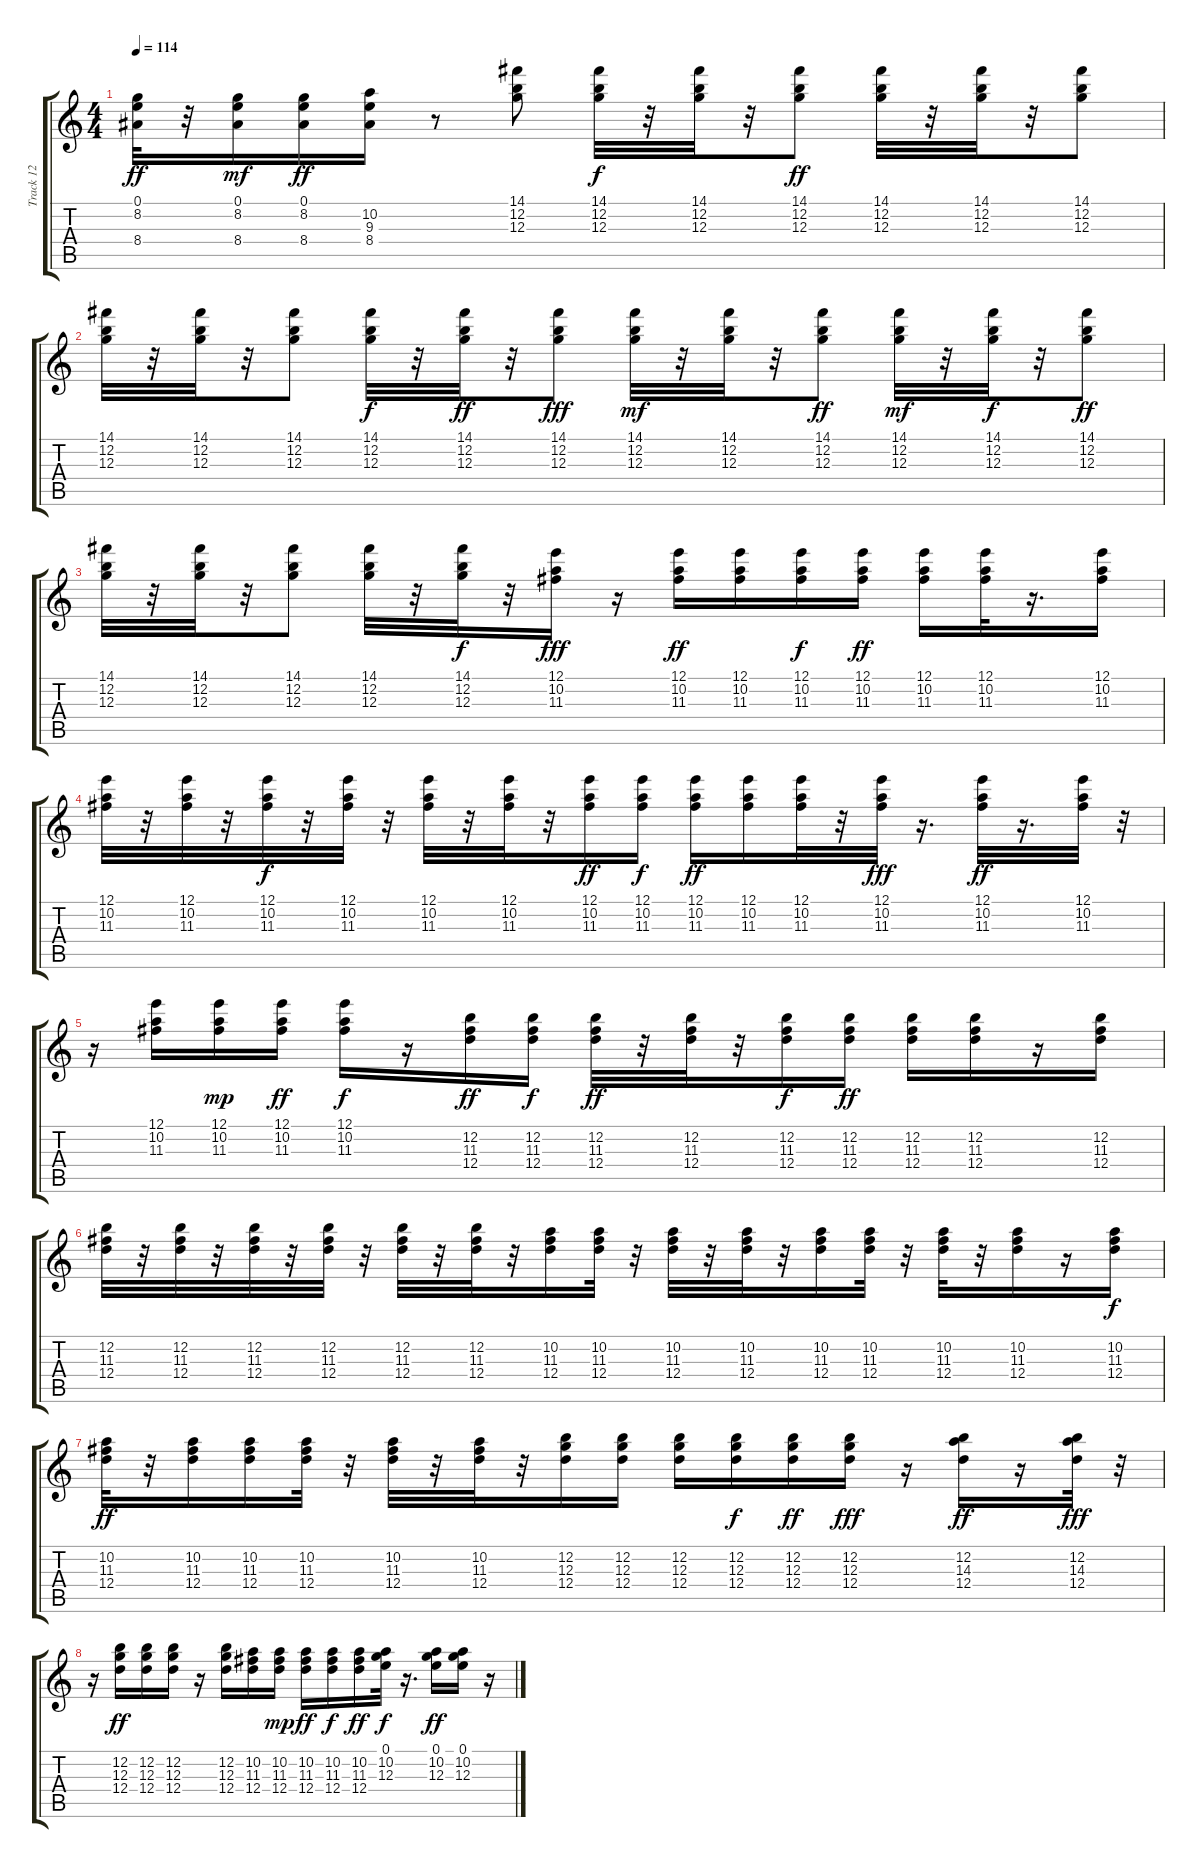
\track ("Track 12" "Track 12") {instrument electricguitarclean}
\staff {score tabs}
\tuning (E4 B3 G3 D3 A2 E2) {hide}
\ts (4 4)
\tempo 114
\clef g2
\ks c
(0.1 8.2 8.4).32{dy ff} r.32 (0.1 8.2 8.4).16{dy mf} (0.1 8.2 8.4).16{dy ff} (10.2 9.3 8.4).16 r.8 (14.1 12.2 12.3).8 (14.1 12.2 12.3).32{dy f} r.32 (14.1 12.2 12.3).32 r.32 (14.1 12.2 12.3).8{dy ff} (14.1 12.2 12.3).32 r.32 (14.1 12.2 12.3).32 r.32 (14.1 12.2 12.3).8 |
(14.1 12.2 12.3).32 r.32 (14.1 12.2 12.3).32 r.32 (14.1 12.2 12.3).8 (14.1 12.2 12.3).32{dy f} r.32 (14.1 12.2 12.3).32{dy ff} r.32 (14.1 12.2 12.3).8{dy fff} (14.1 12.2 12.3).32{dy mf} r.32 (14.1 12.2 12.3).32 r.32 (14.1 12.2 12.3).8{dy ff} (14.1 12.2 12.3).32{dy mf} r.32 (14.1 12.2 12.3).32{dy f} r.32 (14.1 12.2 12.3).8{dy ff} |
(14.1 12.2 12.3).32 r.32 (14.1 12.2 12.3).32 r.32 (14.1 12.2 12.3).8 (14.1 12.2 12.3).32 r.32 (14.1 12.2 12.3).32{dy f} r.32 (12.1 10.2 11.3).16{dy fff} r.16 (12.1 10.2 11.3).16{dy ff} (12.1 10.2 11.3).16 (12.1 10.2 11.3).16{dy f} (12.1 10.2 11.3).16{dy ff} (12.1 10.2 11.3).16 (12.1 10.2 11.3).32 r.16{d} (12.1 10.2 11.3).16 |
(12.1 10.2 11.3).32 r.32 (12.1 10.2 11.3).32 r.32 (12.1 10.2 11.3).32{dy f} r.32 (12.1 10.2 11.3).32 r.32 (12.1 10.2 11.3).32 r.32 (12.1 10.2 11.3).32 r.32 (12.1 10.2 11.3).16{dy ff} (12.1 10.2 11.3).16{dy f} (12.1 10.2 11.3).16{dy ff} (12.1 10.2 11.3).16 (12.1 10.2 11.3).32 r.32 (12.1 10.2 11.3).32{dy fff} r.16{d} (12.1 10.2 11.3).32{dy ff} r.16{d} (12.1 10.2 11.3).32 r.32 |
r.16 (12.1 10.2 11.3).16 (12.1 10.2 11.3).16{dy mp} (12.1 10.2 11.3).16{dy ff} (12.1 10.2 11.3).16{dy f} r.16 (12.2 11.3 12.4).16{dy ff} (12.2 11.3 12.4).16{dy f} (12.2 11.3 12.4).32{dy ff} r.32 (12.2 11.3 12.4).32 r.32 (12.2 11.3 12.4).16{dy f} (12.2 11.3 12.4).16{dy ff} (12.2 11.3 12.4).16 (12.2 11.3 12.4).16 r.16 (12.2 11.3 12.4).16 |
(12.2 11.3 12.4).32 r.32 (12.2 11.3 12.4).32 r.32 (12.2 11.3 12.4).32 r.32 (12.2 11.3 12.4).32 r.32 (12.2 11.3 12.4).32 r.32 (12.2 11.3 12.4).32 r.32 (10.2 11.3 12.4).16 (10.2 11.3 12.4).32 r.32 (10.2 11.3 12.4).32 r.32 (10.2 11.3 12.4).32 r.32 (10.2 11.3 12.4).16 (10.2 11.3 12.4).32 r.32 (10.2 11.3 12.4).32 r.32 (10.2 11.3 12.4).16 r.16 (10.2 11.3 12.4).16{dy f} |
(10.2 11.3 12.4).32{dy ff} r.32 (10.2 11.3 12.4).16 (10.2 11.3 12.4).16 (10.2 11.3 12.4).32 r.32 (10.2 11.3 12.4).32 r.32 (10.2 11.3 12.4).32 r.32 (12.2 12.3 12.4).16 (12.2 12.3 12.4).16 (12.2 12.3 12.4).16 (12.2 12.3 12.4).16{dy f} (12.2 12.3 12.4).16{dy ff} (12.2 12.3 12.4).16{dy fff} r.16 (12.2 14.3 12.4).16{dy ff} r.16 (12.2 14.3 12.4).32{dy fff} r.32 |
r.16 (12.2 12.3 12.4).16{dy ff} (12.2 12.3 12.4).16 (12.2 12.3 12.4).16 r.16 (12.2 12.3 12.4).16 (10.2 11.3 12.4).16 (10.2 11.3 12.4).16{dy mp} (10.2 11.3 12.4).16{dy ff} (10.2 11.3 12.4).16{dy f} (10.2 11.3 12.4).16{dy ff} (0.1 10.2 12.3).32{dy f} r.16{d} (0.1 10.2 12.3).16{dy ff} (0.1 10.2 12.3).16 r.16
